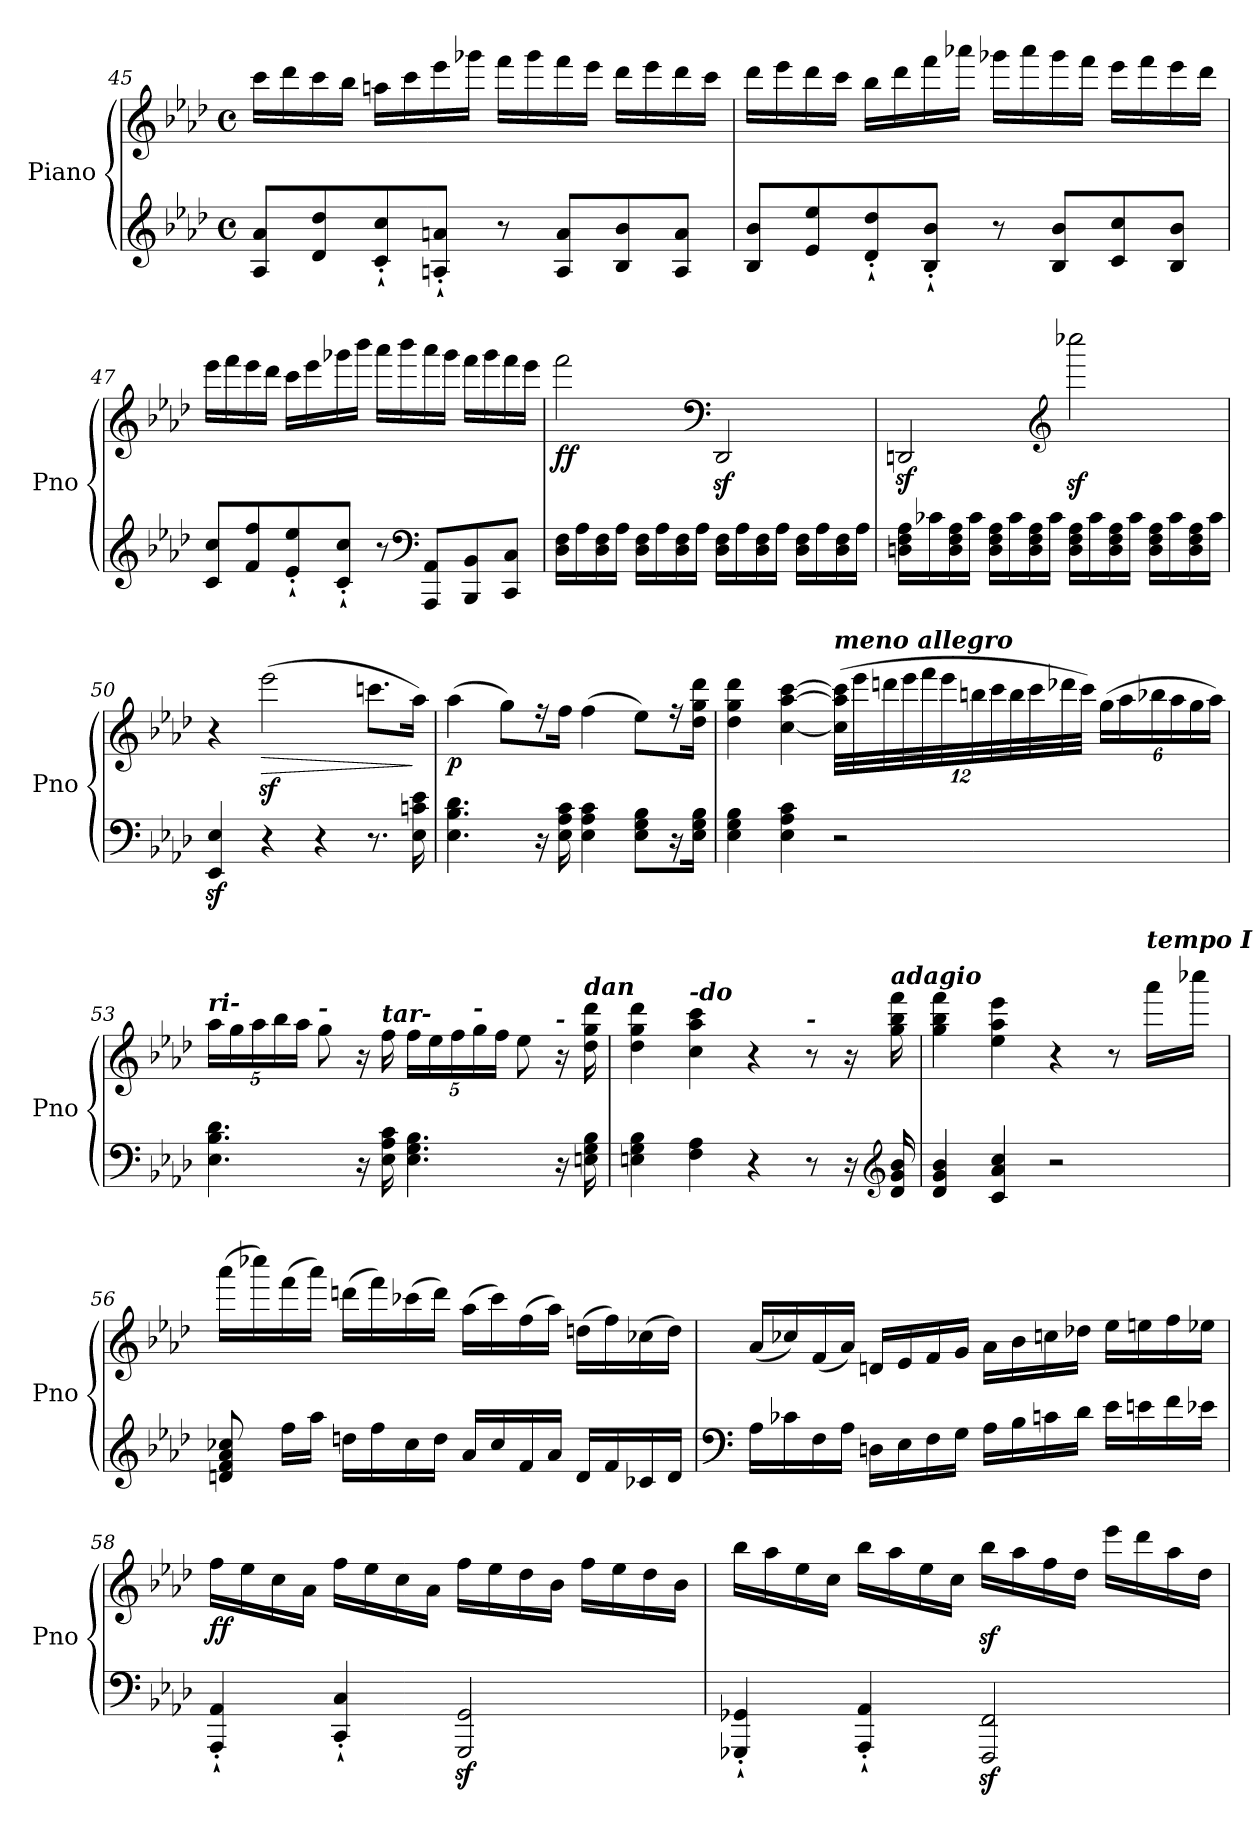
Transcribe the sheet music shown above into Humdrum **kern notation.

**kern	**kern	**dynam
*part1	*part1	*part1
*staff2	*staff1	*staff1/2
*I"Piano	*	*
*I'Pno	*	*
*clefG2	*clefG2	*
*k[b-e-a-d-]	*k[b-e-a-d-]	*
*M4/4	*M4/4	*
*met(c)	*met(c)	*
=45	=45	=45
8A-/ 8a-/L	16ccc\LL	.
.	16ddd-\	.
8d-/ 8dd-/	16ccc\	.
.	16bb-\JJ	.
8c/'` 8cc/'`	16aan\LL	.
.	16ccc\	.
8An/'` 8an/'`J	16eee-\	.
.	16ggg-X\JJ	.
8r	16fff\LL	.
.	16ggg-\	.
8A/ 8a/L	16fff\	.
.	16eee-\JJ	.
8B-/ 8b-/	16ddd-\LL	.
.	16eee-\	.
8A/ 8a/J	16ddd-\	.
.	16ccc\JJ	.
!!LO:LB:g=z
=46	=46	=46
8B-/ 8b-/L	16ddd-\LL	.
.	16eee-\	.
8e-/ 8ee-/	16ddd-\	.
.	16ccc\JJ	.
8d-/'` 8dd-/'`	16bb-\LL	.
.	16ddd-\	.
8B-/'` 8b-/'`J	16fff\	.
.	16aaa-X\JJ	.
8r	16ggg-X\LL	.
.	16aaa-\	.
8B-/ 8b-/L	16ggg-\	.
.	16fff\JJ	.
8c/ 8cc/	16eee-\LL	.
.	16fff\	.
8B-/ 8b-/J	16eee-\	.
.	16ddd-\JJ	.
=47	=47	=47
8c/ 8cc/L	16eee-\LL	.
.	16fff\	.
8f/ 8ff/	16eee-\	.
.	16ddd-\JJ	.
8e-/'` 8ee-/'`	16ccc\LL	.
.	16eee-\	.
8c/'` 8cc/'`J	16ggg-X\	.
.	16bbb-\JJ	.
8r	16aaa-\LL	.
.	16bbb-\	.
*clefF4	*	*
8AAA-/ 8AA-/L	16aaa-\	.
.	16ggg-\JJ	.
8BBB-/ 8BB-/	16fff\LL	.
.	16ggg-\	.
8CC/ 8C/J	16fff\	.
.	16eee-\JJ	.
!!LO:LB:g=z
=48	=48	=48
!	!	!LO:DY:b
16D-\ 16F\LL	2fff\	ff
16A-\	.	.
16D-\ 16F\	.	.
16A-\JJ	.	.
16D-\ 16F\LL	.	.
16A-\	.	.
16D-\ 16F\	.	.
16A-\JJ	.	.
*	*clefF4	*
16D-\ 16F\LL	2DD-z</	.
16A-\	.	.
16D-\ 16F\	.	.
16A-\JJ	.	.
16D-\ 16F\LL	.	.
16A-\	.	.
16D-\ 16F\	.	.
16A-\JJ	.	.
=49	=49	=49
16Dn\ 16F\ 16A-\LL	2DDnz</	.
16c-X\	.	.
16D\ 16F\ 16A-\	.	.
16c-\JJ	.	.
16D\ 16F\ 16A-\LL	.	.
16c-\	.	.
16D\ 16F\ 16A-\	.	.
16c-\JJ	.	.
*	*clefG2	*
16D\ 16F\ 16A-\LL	2cccc-Xz<\	.
16c-\	.	.
16D\ 16F\ 16A-\	.	.
16c-\JJ	.	.
16D\ 16F\ 16A-\LL	.	.
16c-\	.	.
16D\ 16F\ 16A-\	.	.
16c-\JJ	.	.
=50	=50	=50
4EE-/z< 4E-/z<	4r	.
!	!	!LO:HP:b
4r	(>2eee-z<\	>
4r	.	.
8.r	8.cccn\L	.
16E-\ 16cn\ 16e-\	16aa-\Jk)	]
!!LO:PB:g=z
=51	=51	=51
!	!	!LO:DY:b
4.E-\ 4.B-\ 4.d-\	(>4aa-\	p
.	8gg\L)	.
16r	16r	.
16E-\ 16A-\ 16c\	16ff\Jk	.
4E-\ 4A-\ 4c\	(>4ff\	.
8E-\ 8G\ 8B-\L	8ee-\L)	.
16r	16r	.
16E-\ 16G\ 16B-\Jk	16dd-\ 16gg\ 16ddd-\Jk	.
=52	=52	=52
4E-\ 4G\ 4B-\	4dd-\ 4gg\ 4ddd-\	.
4E-\ 4A-\ 4c\	[4cc\ [4aa-\ [4ccc\	.
*	*Xbrackettup	*
!	!LO:TX:a:Bi:t=meno allegro	!
2r	(>48cc\] 48aa-\] 48ccc\]LLL	.
.	48eee-\	.
.	48dddn\	.
.	48eee-\	.
.	48fff\	.
.	48eee-\	.
.	48bbn\	.
.	48ccc\	.
.	48bb\	.
.	48ccc\	.
.	48ddd-X\	.
.	48ccc\JJJ)	.
.	(>24gg\LL	.
.	24aa-\	.
.	24bb-X\	.
.	24aa-\	.
.	24gg\	.
.	24aa-\JJ)	.
!!LO:LB:g=z
=53	=53	=53
!	!LO:TX:a:Bi:t=ri-	!
4.E-\ 4.B-\ 4.d-\	20aa-\LL	.
.	20gg\	.
.	20aa-\	.
.	20bb-\	.
.	20aa-\JJ	.
!	!LO:TX:a:Bi:t=-	!
.	8gg\	.
16r	16r	.
!	!LO:TX:a:Bi:t=tar-	!
16E-\ 16A-\ 16c\	16ff\	.
4.E-\ 4.G\ 4.B-\	20ff\LL	.
.	20ee-\	.
.	20ff\	.
!	!LO:TX:a:Bi:t=-	!
.	20gg\	.
.	20ff\JJ	.
.	8ee-\	.
!	!LO:TX:a:Bi:t=-	!
16r	16r	.
!	!LO:TX:a:Bi:t=dan	!
16En\ 16G\ 16B-\	16dd-\ 16gg\ 16ddd-\	.
=54	=54	=54
4En\ 4G\ 4B-\	4dd-\ 4gg\ 4ddd-\	.
!	!LO:TX:a:Bi:t=-do	!
4F\ 4A-\	4cc\ 4aa-\ 4ccc\	.
4r	4r	.
!	!LO:TX:a:Bi:t=-	!
8r	8r	.
16r	16r	.
*clefG2	*	*
!	!LO:TX:a:Bi:t=adagio	!
16d-/ 16g/ 16b-/	16gg\ 16bb-\ 16fff\	.
=55	=55	=55
4d-/ 4g/ 4b-/	4gg\ 4bb-\ 4fff\	.
4c/ 4a-/ 4cc/	4ee-\ 4aa-\ 4eee-\	.
2r	4r	.
.	8r	.
!	!LO:TX:a:Bi:t=tempo I	!
.	16aaa-\LL	.
.	16cccc-X\JJ	.
!!LO:LB:g=z
=56	=56	=56
8dn/ 8f/ 8a-/ 8cc-X/	(>16aaa-\LL	.
.	16cccc-X\)	.
16ff\LL	(>16fff\	.
16aa-\JJ	16aaa-\JJ)	.
16ddn\LL	(>16dddn\LL	.
16ff\	16fff\)	.
16cc-\	(>16ccc-X\	.
16dd\JJ	16ddd\JJ)	.
16a-/LL	(>16aa-\LL	.
16cc-/	16ccc-\)	.
16f/	(>16ff\	.
16a-/JJ	16aa-\JJ)	.
16d/LL	(>16ddn\LL	.
16f/	16ff\)	.
16c-X/	(>16cc-X\	.
16d/JJ	16dd\JJ)	.
=57	=57	=57
*clefF4	*	*
16A-\LL	(<16a-/LL	.
16c-X\	16cc-X/)	.
16F\	(<16f/	.
16A-\JJ	16a-/JJ)	.
16Dn\LL	16dn/LL	.
16E-\	16e-/	.
16F\	16f/	.
16G\JJ	16g/JJ	.
16A-\LL	16a-\LL	.
16B-\	16b-\	.
16cn\	16ccn\	.
16d-\JJ	16dd-X\JJ	.
16e-\LL	16ee-\LL	.
16en\	16een\	.
16f\	16ff\	.
16e-X\JJ	16ee-X\JJ	.
!!LO:LB:g=z
=58	=58	=58
!	!	!LO:DY:b
4AAA-/'` 4AA-/'`	16ff\LL	ff
.	16ee-\	.
.	16cc\	.
.	16a-\JJ	.
4CC/'` 4C/'`	16ff\LL	.
.	16ee-\	.
.	16cc\	.
.	16a-\JJ	.
2GGG/z< 2GG/z<	16ff\LL	.
.	16ee-\	.
.	16dd-\	.
.	16b-\JJ	.
.	16ff\LL	.
.	16ee-\	.
.	16dd-\	.
.	16b-\JJ	.
=59	=59	=59
4GGG-X/'` 4GG-X/'`	16bb-\LL	.
.	16aa-\	.
.	16ee-\	.
.	16cc\JJ	.
4AAA-/'` 4AA-/'`	16bb-\LL	.
.	16aa-\	.
.	16ee-\	.
.	16cc\JJ	.
2FFF/z< 2FF/z<	16bb-z<\LL	.
.	16aa-\	.
.	16ff\	.
.	16dd-\JJ	.
.	16eee-\LL	.
.	16ddd-\	.
.	16aa-\	.
.	16dd-\JJ	.
=	=	=
*-	*-	*-
